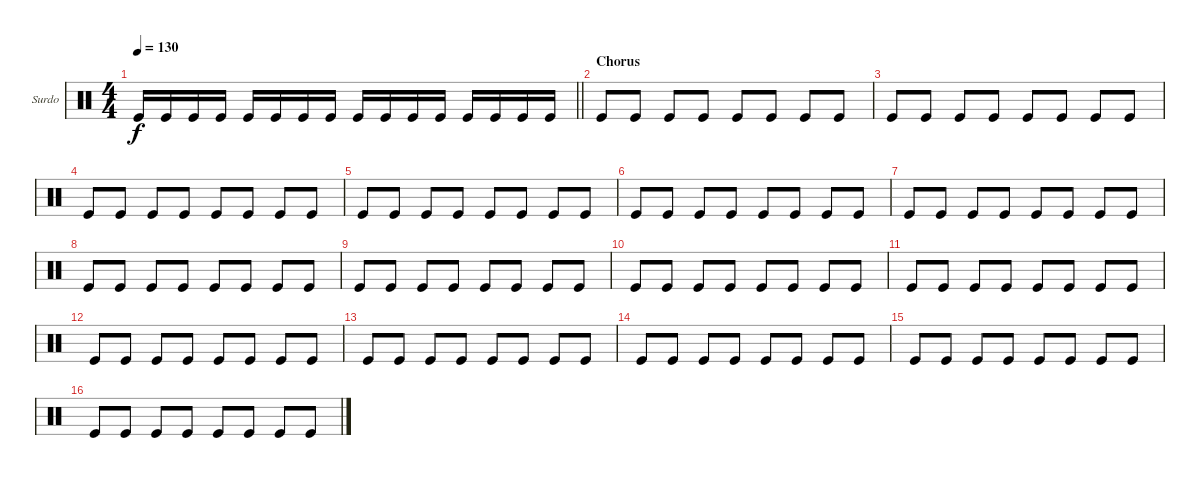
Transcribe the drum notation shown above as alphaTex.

\bracketExtendMode groupsimilarinstruments
\firstSystemTrackNameOrientation horizontal
\otherSystemsTrackNameOrientation horizontal
\track ("Surdo" "Surdo") {instrument percussion}
\staff {score}
\articulation defaults
\ts (4 4)
\tempo 130
\clef neutral
\barLineRight lightlight
\ks c "Kick (hit)".16{dy f} "Kick (hit)".16 "Kick (hit)".16 "Kick (hit)".16 "Kick (hit)".16 "Kick (hit)".16 "Kick (hit)".16 "Kick (hit)".16 "Kick (hit)".16 "Kick (hit)".16 "Kick (hit)".16 "Kick (hit)".16 "Kick (hit)".16 "Kick (hit)".16 "Kick (hit)".16 "Kick (hit)".16
|
\section ("" "Chorus")
"Kick (hit)".8 "Kick (hit)".8 "Kick (hit)".8 "Kick (hit)".8 "Kick (hit)".8 "Kick (hit)".8 "Kick (hit)".8 "Kick (hit)".8 |
"Kick (hit)".8 "Kick (hit)".8 "Kick (hit)".8 "Kick (hit)".8 "Kick (hit)".8 "Kick (hit)".8 "Kick (hit)".8 "Kick (hit)".8 |
"Kick (hit)".8 "Kick (hit)".8 "Kick (hit)".8 "Kick (hit)".8 "Kick (hit)".8 "Kick (hit)".8 "Kick (hit)".8 "Kick (hit)".8 |
"Kick (hit)".8 "Kick (hit)".8 "Kick (hit)".8 "Kick (hit)".8 "Kick (hit)".8 "Kick (hit)".8 "Kick (hit)".8 "Kick (hit)".8 |
"Kick (hit)".8 "Kick (hit)".8 "Kick (hit)".8 "Kick (hit)".8 "Kick (hit)".8 "Kick (hit)".8 "Kick (hit)".8 "Kick (hit)".8 |
"Kick (hit)".8 "Kick (hit)".8 "Kick (hit)".8 "Kick (hit)".8 "Kick (hit)".8 "Kick (hit)".8 "Kick (hit)".8 "Kick (hit)".8 |
"Kick (hit)".8 "Kick (hit)".8 "Kick (hit)".8 "Kick (hit)".8 "Kick (hit)".8 "Kick (hit)".8 "Kick (hit)".8 "Kick (hit)".8 |
"Kick (hit)".8 "Kick (hit)".8 "Kick (hit)".8 "Kick (hit)".8 "Kick (hit)".8 "Kick (hit)".8 "Kick (hit)".8 "Kick (hit)".8 |
"Kick (hit)".8 "Kick (hit)".8 "Kick (hit)".8 "Kick (hit)".8 "Kick (hit)".8 "Kick (hit)".8 "Kick (hit)".8 "Kick (hit)".8 |
"Kick (hit)".8 "Kick (hit)".8 "Kick (hit)".8 "Kick (hit)".8 "Kick (hit)".8 "Kick (hit)".8 "Kick (hit)".8 "Kick (hit)".8 |
"Kick (hit)".8 "Kick (hit)".8 "Kick (hit)".8 "Kick (hit)".8 "Kick (hit)".8 "Kick (hit)".8 "Kick (hit)".8 "Kick (hit)".8 |
"Kick (hit)".8 "Kick (hit)".8 "Kick (hit)".8 "Kick (hit)".8 "Kick (hit)".8 "Kick (hit)".8 "Kick (hit)".8 "Kick (hit)".8 |
"Kick (hit)".8 "Kick (hit)".8 "Kick (hit)".8 "Kick (hit)".8 "Kick (hit)".8 "Kick (hit)".8 "Kick (hit)".8 "Kick (hit)".8 |
"Kick (hit)".8 "Kick (hit)".8 "Kick (hit)".8 "Kick (hit)".8 "Kick (hit)".8 "Kick (hit)".8 "Kick (hit)".8 "Kick (hit)".8 |
"Kick (hit)".8 "Kick (hit)".8 "Kick (hit)".8 "Kick (hit)".8 "Kick (hit)".8 "Kick (hit)".8 "Kick (hit)".8 "Kick (hit)".8
